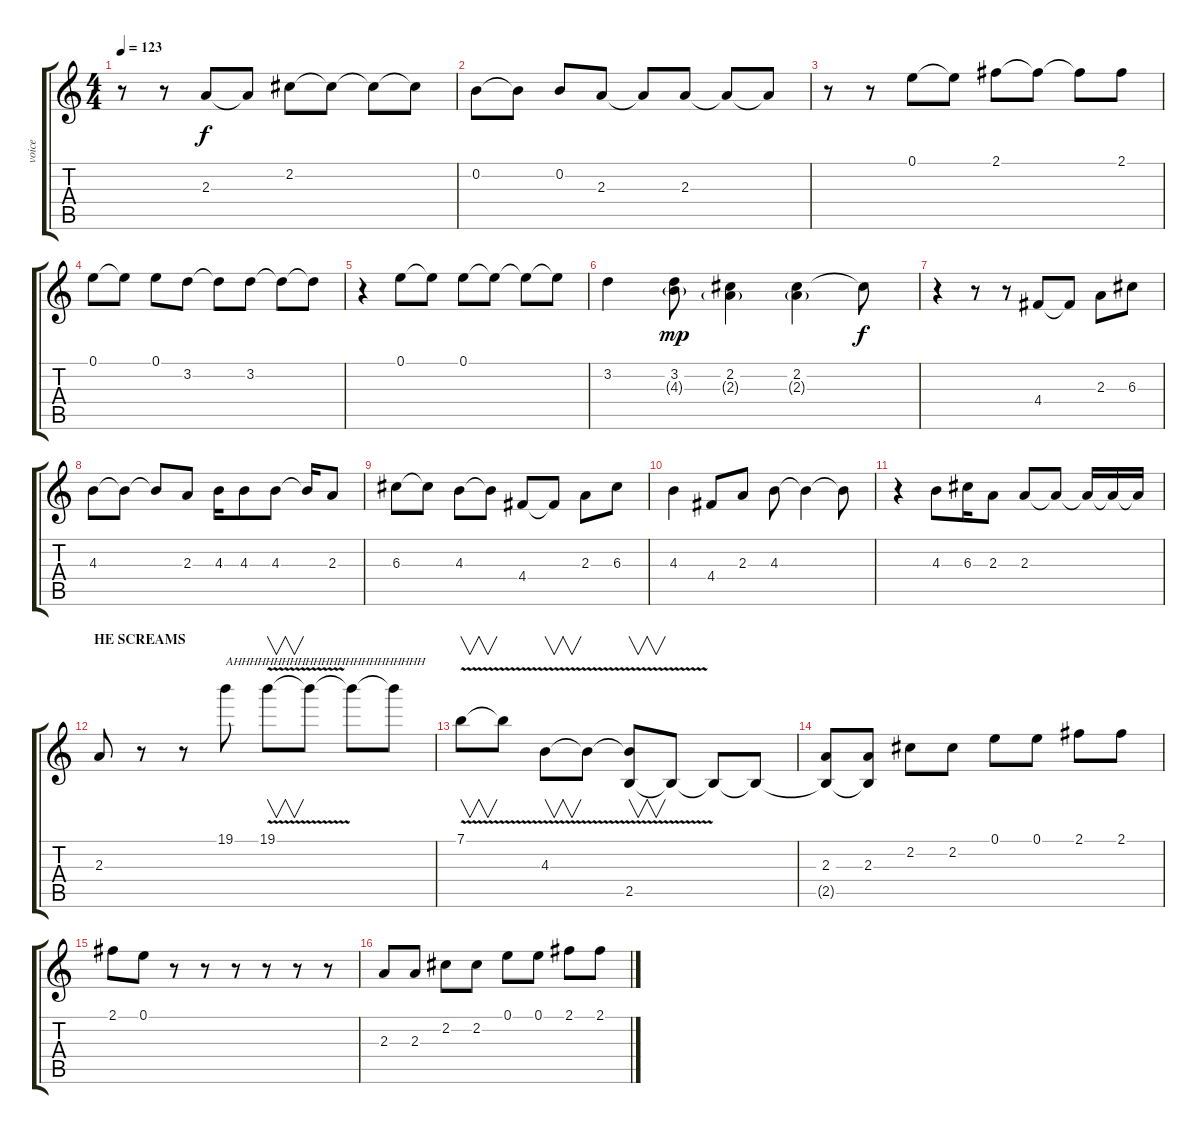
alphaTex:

\track ("voice" "voice") {instrument contrabass}
\staff {score tabs}
\tuning (E4 B3 G3 D3 A2 E2) {hide}
\ts (4 4)
\tempo 123
\clef g2
\ks c
r.8{dy f} r.8 2.3.8 2.3{t}.8 2.2.8 2.2{t}.8 2.2{t}.8 2.2{t}.8 |
0.2.8 0.2{t}.8 0.2.8 2.3.8 2.3{t}.8 2.3.8 2.3{t}.8 2.3{t}.8 |
r.8 r.8 0.1.8 0.1{t}.8 2.1.8 2.1{t}.8 2.1{t}.8 2.1.8 |
0.1.8 0.1{t}.8 0.1.8 3.2.8 3.2{t}.8 3.2.8 3.2{t}.8 3.2{t}.8 |
r.4 0.1.8 0.1{t}.8 0.1.8 0.1{t}.8 0.1{t}.8 0.1{t}.8 |
3.2.4 (3.2 4.3{g}).8{dy mp} (2.2 2.3{g}).4 (2.2 2.3{g}).4 2.2{t}.8{dy f} |
r.4 r.8 r.8 4.4.8 4.4{t}.8 2.3.8 6.3.8 |
4.3.8 4.3{t}.8 4.3{t}.8 2.3.8 4.3.16 4.3.8 4.3.8 4.3{t}.16 2.3.8 |
6.3.8 6.3{t}.8 4.3.8 4.3{t}.8 4.4.8 4.4{t}.8 2.3.8 6.3.8 |
4.3.4 4.4.8 2.3.8 4.3.8 4.3{t}.4 4.3{t}.8 |
r.4 4.3.8 6.3.16 2.3.8 2.3.8 2.3{t}.8 2.3{t}.16 2.3{t}.16 2.3{t}.16 |
\section ("" "HE SCREAMS")
2.3.8 r.8 r.8 19.1.8{txt "AHHHHHHHHHHHHHHHHHHHHHHHH"} 19.1{v}.8{v} 19.1{t}.8 19.1{t}.8 19.1{t}.8 |
7.1{v}.8{v} 7.1{t}.8 4.3{v}.8{v} 4.3{t}.8 (4.3{t} 2.5{v}).8{v} 2.5{t}.8 2.5{t}.8 2.5{t}.8 |
(2.3 2.5{t}).8{instrument contrabass} (2.3 2.5{t}).8 2.2.8 2.2.8 0.1.8 0.1.8 2.1.8 2.1.8 |
2.1.8 0.1.8 r.8 r.8 r.8 r.8 r.8 r.8 |
2.3.8 2.3.8 2.2.8 2.2.8 0.1.8 0.1.8 2.1.8 2.1.8
